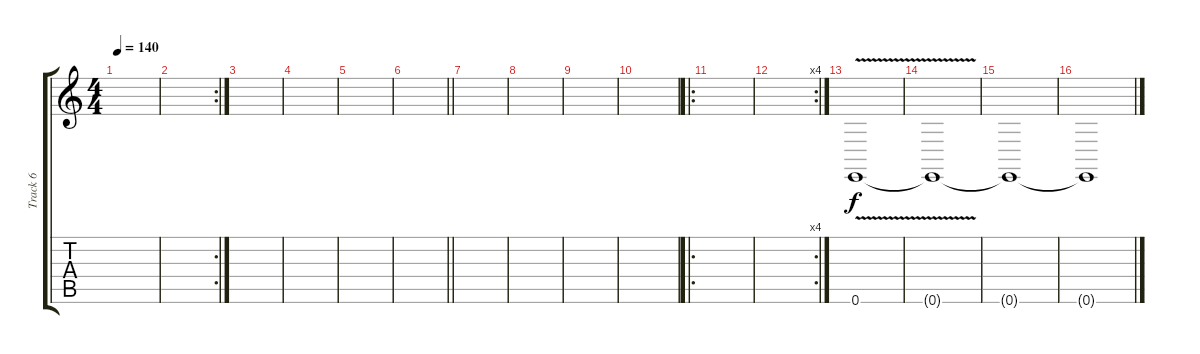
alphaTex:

\track ("Track 6" "Track 6") {instrument applause}
\staff {score tabs}
\tuning (E4 B3 G3 D3 A2 E2) {hide}
\ts (4 4)
\tempo 140
\clef g2
\ks c
|
\rc 2
|
|
|
|
\barLineRight lightlight
|
|
|
|
|
\ro
|
\rc 4
|
0.6{v}.1 |
0.6{t}.1{volume 6} |
0.6{t}.1{volume 4} |
0.6{t}.1{volume 2}
